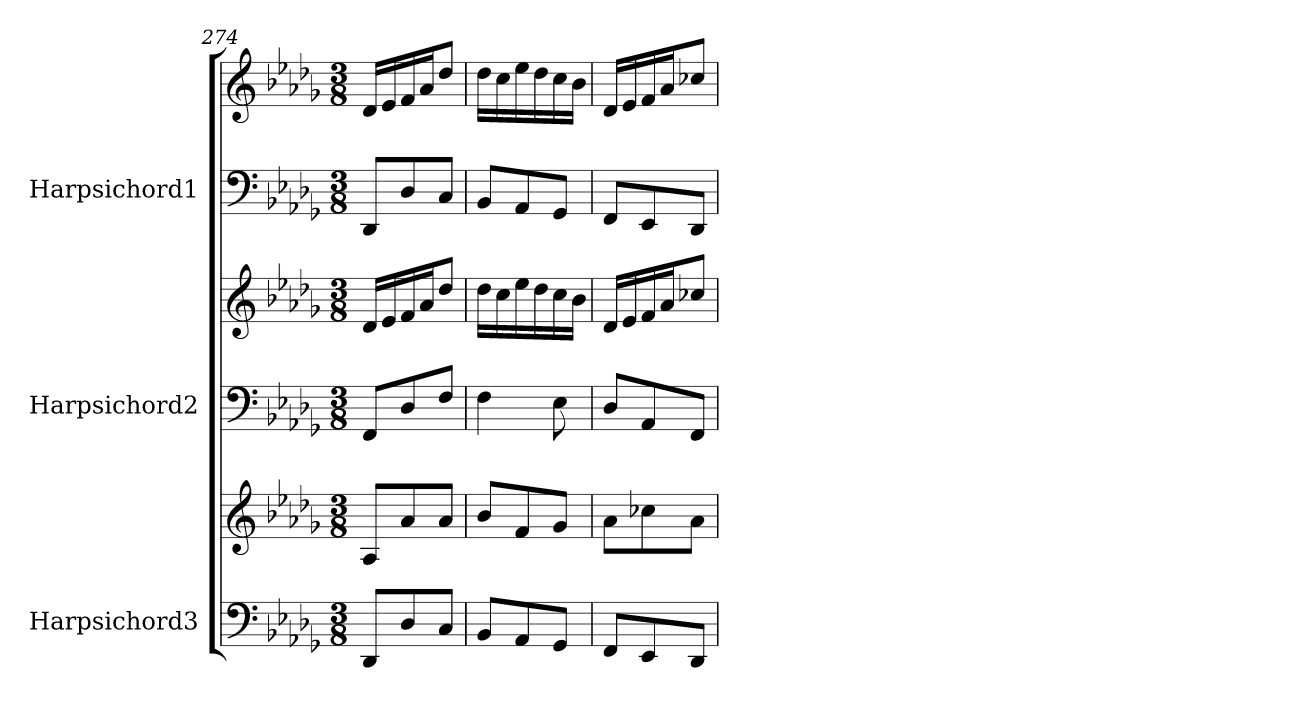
**kern	**kern	**kern	**kern	**kern	**kern
*part3	*part3	*part2	*part2	*part1	*part1
*staff6	*staff5	*staff4	*staff3	*staff2	*staff1
*I"Harpsichord3	*	*I"Harpsichord2	*	*I"Harpsichord1	*
*I'Hp	*	*I'Hp	*	*I'Hp	*
*clefF4	*clefG2	*clefF4	*clefG2	*clefF4	*clefG2
*k[b-e-a-d-g-]	*k[b-e-a-d-g-]	*k[b-e-a-d-g-]	*k[b-e-a-d-g-]	*k[b-e-a-d-g-]	*k[b-e-a-d-g-]
*M3/8	*M3/8	*M3/8	*M3/8	*M3/8	*M3/8
=274	=274	=274	=274	=274	=274
8DD-/L	8A-/L	8FF/L	16d-/LL	8DD-/L	16d-/LL
.	.	.	16e-/	.	16e-/
8D-/	8a-/	8D-/	16f/	8D-/	16f/
.	.	.	16a-/J	.	16a-/J
8C/J	8a-/J	8F/J	8dd-/J	8C/J	8dd-/J
=275	=275	=275	=275	=275	=275
8BB-/L	8b-/L	4F\	16dd-\LL	8BB-/L	16dd-\LL
.	.	.	16cc\	.	16cc\
8AA-/	8f/	.	16ee-\	8AA-/	16ee-\
.	.	.	16dd-\	.	16dd-\
8GG-/J	8g-/J	8E-\	16cc\	8GG-/J	16cc\
.	.	.	16b-\JJ	.	16b-\JJ
=276	=276	=276	=276	=276	=276
8FF/L	8a-\L	8D-/L	16d-/LL	8FF/L	16d-/LL
.	.	.	16e-/	.	16e-/
8EE-/	8cc-X\	8AA-/	16f/	8EE-/	16f/
.	.	.	16a-/J	.	16a-/J
8DD-/J	8a-\J	8FF/J	8cc-X/J	8DD-/J	8cc-X/J
=	=	=	=	=	=
*-	*-	*-	*-	*-	*-
